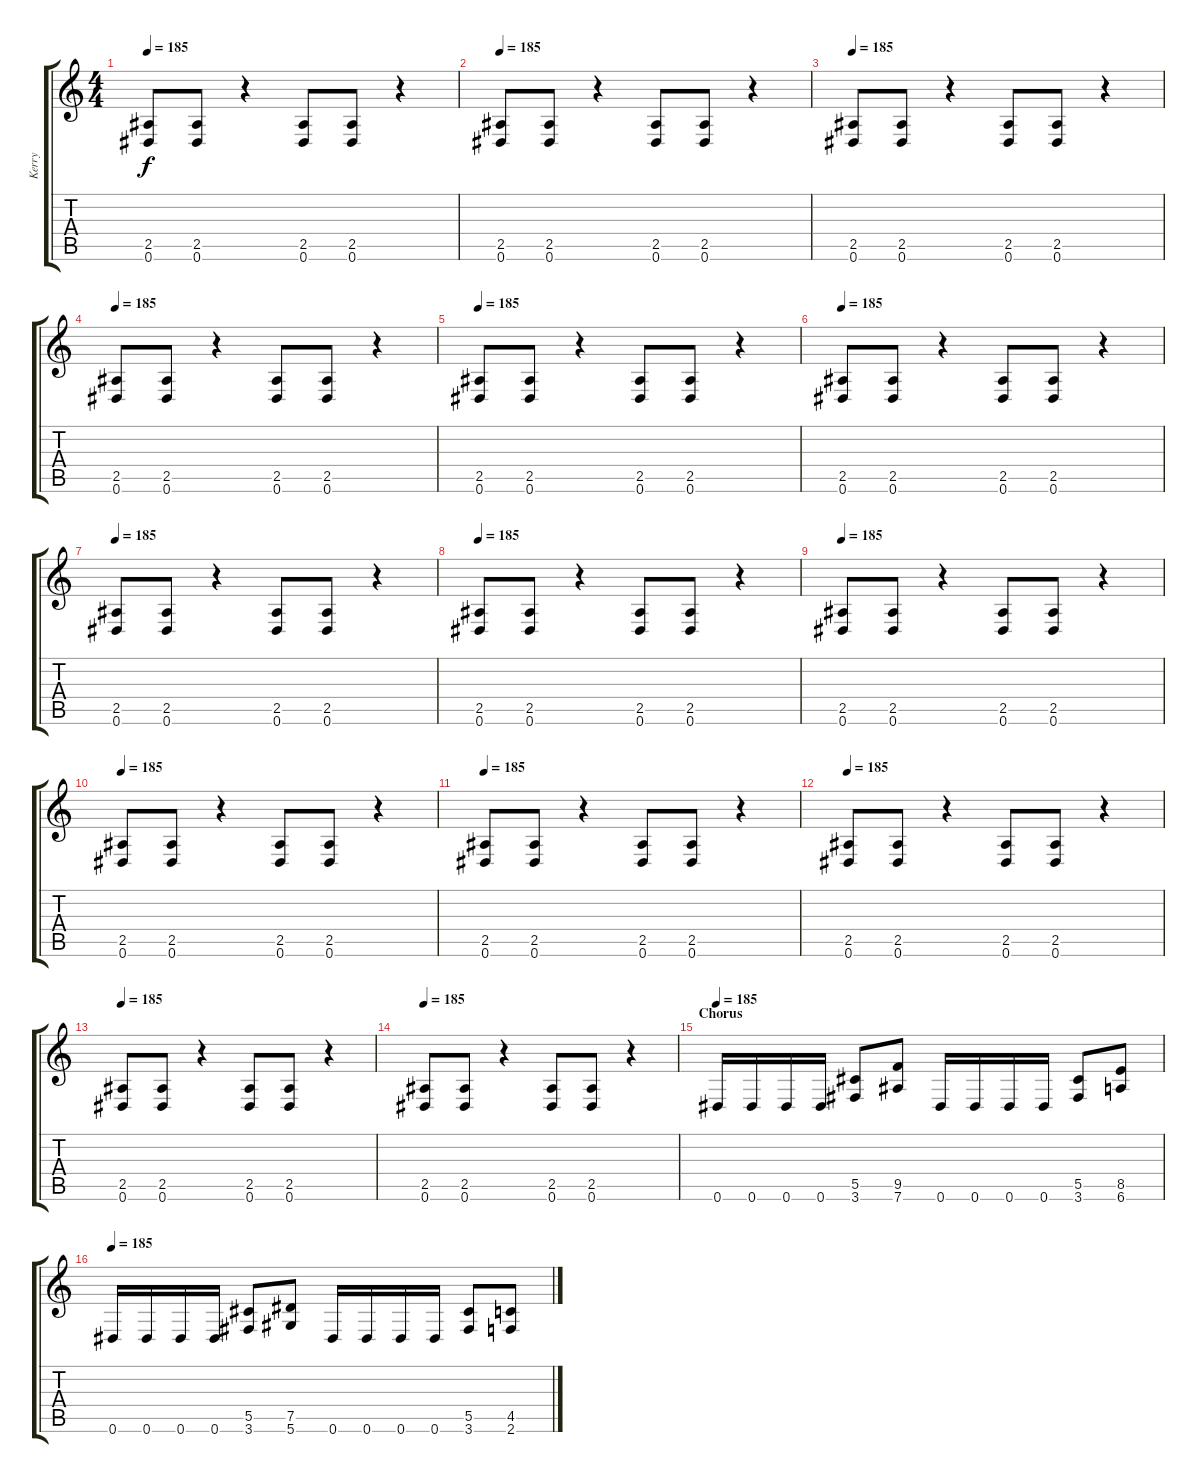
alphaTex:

\track ("Kerry" "Kerry") {instrument distortionguitar}
\staff {score tabs}
\tuning (Eb4 Bb3 Gb3 Db3 Ab2 Eb2) {hide}
\ts (4 4)
\tempo 185
\clef g2
\ks c
(2.5 0.6).8{dy f} (2.5 0.6).8 r.4 (2.5 0.6).8 (2.5 0.6).8 r.4 |
\tempo 185
(2.5 0.6).8 (2.5 0.6).8 r.4 (2.5 0.6).8 (2.5 0.6).8 r.4 |
\tempo 185
(2.5 0.6).8 (2.5 0.6).8 r.4 (2.5 0.6).8 (2.5 0.6).8 r.4 |
\tempo 185
(2.5 0.6).8 (2.5 0.6).8 r.4 (2.5 0.6).8 (2.5 0.6).8 r.4 |
\tempo 185
(2.5 0.6).8 (2.5 0.6).8 r.4 (2.5 0.6).8 (2.5 0.6).8 r.4 |
\tempo 185
(2.5 0.6).8 (2.5 0.6).8 r.4 (2.5 0.6).8 (2.5 0.6).8 r.4 |
\tempo 185
(2.5 0.6).8 (2.5 0.6).8 r.4 (2.5 0.6).8 (2.5 0.6).8 r.4 |
\tempo 185
(2.5 0.6).8 (2.5 0.6).8 r.4 (2.5 0.6).8 (2.5 0.6).8 r.4 |
\tempo 185
(2.5 0.6).8 (2.5 0.6).8 r.4 (2.5 0.6).8 (2.5 0.6).8 r.4 |
\tempo 185
(2.5 0.6).8 (2.5 0.6).8 r.4 (2.5 0.6).8 (2.5 0.6).8 r.4 |
\tempo 185
(2.5 0.6).8 (2.5 0.6).8 r.4 (2.5 0.6).8 (2.5 0.6).8 r.4 |
\tempo 185
(2.5 0.6).8 (2.5 0.6).8 r.4 (2.5 0.6).8 (2.5 0.6).8 r.4 |
\tempo 185
(2.5 0.6).8 (2.5 0.6).8 r.4 (2.5 0.6).8 (2.5 0.6).8 r.4 |
\tempo 185
(2.5 0.6).8 (2.5 0.6).8 r.4 (2.5 0.6).8 (2.5 0.6).8 r.4 |
\section ("" "Chorus")
\tempo 185
0.6.16 0.6.16 0.6.16 0.6.16 (5.5 3.6).8 (9.5 7.6).8 0.6.16 0.6.16 0.6.16 0.6.16 (5.5 3.6).8 (8.5 6.6).8 |
\tempo 185
0.6.16 0.6.16 0.6.16 0.6.16 (5.5 3.6).8 (7.5 5.6).8 0.6.16 0.6.16 0.6.16 0.6.16 (5.5 3.6).8 (4.5 2.6).8
